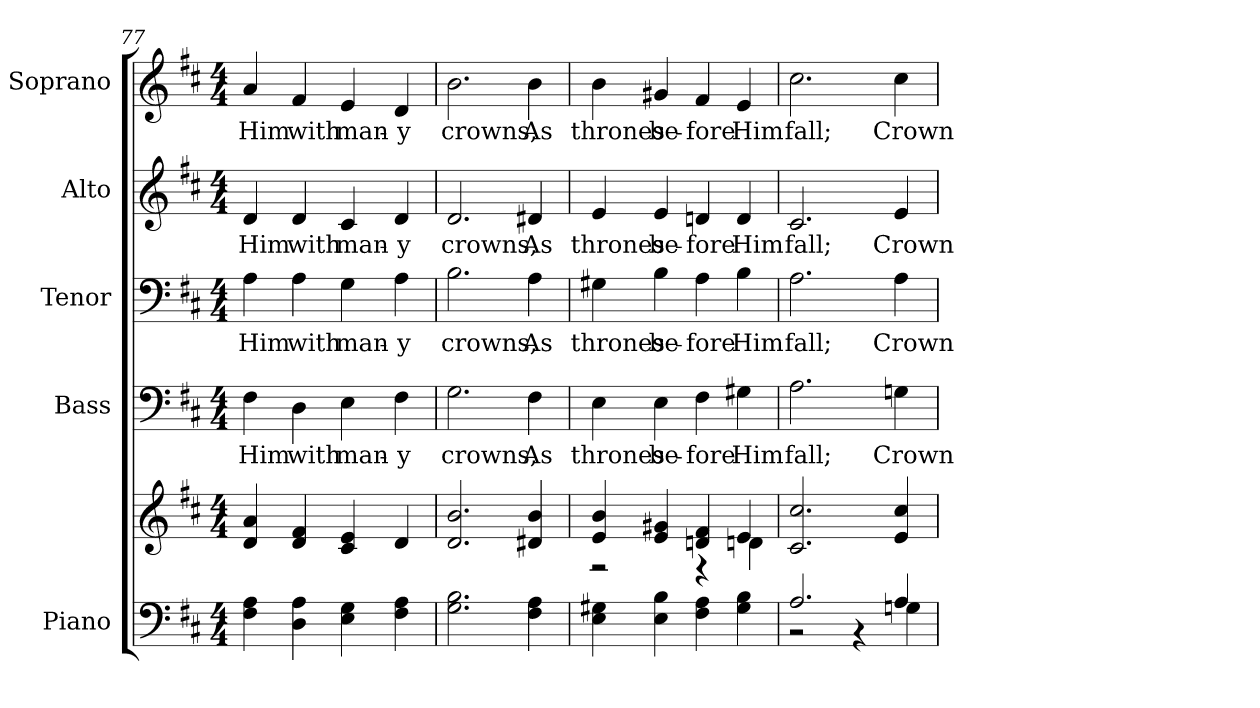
**kern	**kern	**kern	**text	**kern	**text	**kern	**text	**kern	**text
*part5	*part5	*part4	*part4	*part3	*part3	*part2	*part2	*part1	*part1
*staff6	*staff5	*staff4	*staff4	*staff3	*staff3	*staff2	*staff2	*staff1	*staff1
*I"Piano	*	*I"Bass	*	*I"Tenor	*	*I"Alto	*	*I"Soprano	*
*I'Pno.	*	*I'B.	*	*I'T.	*	*I'A.	*	*I'S.	*
!!LO:PB:g=z
*clefF4	*clefG2	*clefF4	*	*clefF4	*	*clefG2	*	*clefG2	*
*k[f#c#]	*k[f#c#]	*k[f#c#]	*	*k[f#c#]	*	*k[f#c#]	*	*k[f#c#]	*
*D:	*D:	*D:	*	*D:	*	*D:	*	*D:	*
*M4/4	*M4/4	*M4/4	*	*M4/4	*	*M4/4	*	*M4/4	*
=77	=77	=77	=77	=77	=77	=77	=77	=77	=77
!	!	!	!LO:LY:b:color=#000000	!	!	!	!	!	!
!	!	!	!	!	!LO:LY:b:color=#000000	!	!	!	!
!	!	!	!	!	!	!	!LO:LY:b:color=#000000	!	!
!	!	!	!	!	!	!	!	!	!LO:LY:b:color=#000000
4F#i\ 4Ai	4di/ 4ai	4F#i\	Him	4Ai\	Him	4di/	Him	4ai/	Him
!	!	!	!LO:LY:b:color=#000000	!	!	!	!	!	!
!	!	!	!	!	!LO:LY:b:color=#000000	!	!	!	!
!	!	!	!	!	!	!	!LO:LY:b:color=#000000	!	!
!	!	!	!	!	!	!	!	!	!LO:LY:b:color=#000000
4Di\ 4Ai	4di/ 4f#i	4Di\	with	4Ai\	with	4di/	with	4f#i/	with
!	!	!	!LO:LY:b:color=#000000	!	!	!	!	!	!
!	!	!	!	!	!LO:LY:b:color=#000000	!	!	!	!
!	!	!	!	!	!	!	!LO:LY:b:color=#000000	!	!
!	!	!	!	!	!	!	!	!	!LO:LY:b:color=#000000
4Ei\ 4Gi	4c#i/ 4ei	4Ei\	man-	4Gi\	man-	4c#i/	man-	4ei/	man-
!	!	!	!LO:LY:b:color=#000000	!	!	!	!	!	!
!	!	!	!	!	!LO:LY:b:color=#000000	!	!	!	!
!	!	!	!	!	!	!	!LO:LY:b:color=#000000	!	!
!	!	!	!	!	!	!	!	!	!LO:LY:b:color=#000000
4F#i\ 4Ai	4di/	4F#i\	-y	4Ai\	-y	4di/	-y	4di/	-y
=78	=78	=78	=78	=78	=78	=78	=78	=78	=78
!	!	!	!LO:LY:b:color=#000000	!	!	!	!	!	!
!	!	!	!	!	!LO:LY:b:color=#000000	!	!	!	!
!	!	!	!	!	!	!	!LO:LY:b:color=#000000	!	!
!	!	!	!	!	!	!	!	!	!LO:LY:b:color=#000000
2.Gi\ 2.Bi	2.di/ 2.bi	2.Gi\	crowns,	2.Bi\	crowns,	2.di/	crowns,	2.bi\	crowns,
!	!	!	!LO:LY:b:color=#000000	!	!	!	!	!	!
!	!	!	!	!	!LO:LY:b:color=#000000	!	!	!	!
!	!	!	!	!	!	!	!LO:LY:b:color=#000000	!	!
!	!	!	!	!	!	!	!	!	!LO:LY:b:color=#000000
4F#i\ 4Ai	4d#Xi/ 4bi	4F#i\	As	4Ai\	As	4d#Xi/	As	4bi\	As
!!LO:PB:g=z
=79	=79	=79	=79	=79	=79	=79	=79	=79	=79
*	*^	*	*	*	*	*	*	*	*
!	!	!	!	!LO:LY:b:color=#000000	!	!	!	!	!	!
!	!	!	!	!	!	!LO:LY:b:color=#000000	!	!	!	!
!	!	!	!	!	!	!	!	!LO:LY:b:color=#000000	!	!
!	!	!	!	!	!	!	!	!	!	!LO:LY:b:color=#000000
4Ei\ 4G#Xi	4ei/ 4bi	2r	4Ei\	thrones	4G#Xi\	thrones	4ei/	thrones	4bi\	thrones
!	!	!	!	!LO:LY:b:color=#000000	!	!	!	!	!	!
!	!	!	!	!	!	!LO:LY:b:color=#000000	!	!	!	!
!	!	!	!	!	!	!	!	!LO:LY:b:color=#000000	!	!
!	!	!	!	!	!	!	!	!	!	!LO:LY:b:color=#000000
4Ei\ 4Bi	4ei/ 4g#Xi	.	4Ei\	be-	4Bi\	be-	4ei/	be-	4g#Xi/	be-
!	!	!	!	!LO:LY:b:color=#000000	!	!	!	!	!	!
!	!	!	!	!	!	!LO:LY:b:color=#000000	!	!	!	!
!	!	!	!	!	!	!	!	!LO:LY:b:color=#000000	!	!
!	!	!	!	!	!	!	!	!	!	!LO:LY:b:color=#000000
4F#i\ 4Ai	4dni/ 4f#i	4r	4F#i\	-fore	4Ai\	-fore	4dni/	-fore	4f#i/	-fore
!	!	!	!	!LO:LY:b:color=#000000	!	!	!	!	!	!
!	!	!	!	!	!	!LO:LY:b:color=#000000	!	!	!	!
!	!	!	!	!	!	!	!	!LO:LY:b:color=#000000	!	!
!	!	!	!	!	!	!	!	!	!	!LO:LY:b:color=#000000
4G#i\ 4Bi	4ei/	4dni\	4G#Xi\	Him	4Bi\	Him	4di/	Him	4ei/	Him
*	*v	*v	*	*	*	*	*	*	*	*
=80	=80	=80	=80	=80	=80	=80	=80	=80	=80
*^	*	*	*	*	*	*	*	*	*
*	*	*^	*	*	*	*	*	*	*	*
!	!	!	!	!	!LO:LY:b:color=#000000	!	!	!	!	!	!
*	*	*v	*v	*	*	*	*	*	*	*	*
*	*	*^	*	*	*	*	*	*	*	*
!	!	!	!	!	!	!	!LO:LY:b:color=#000000	!	!	!	!
*	*	*v	*v	*	*	*	*	*	*	*	*
*	*	*^	*	*	*	*	*	*	*	*
!	!	!	!	!	!	!	!	!	!LO:LY:b:color=#000000	!	!
*	*	*v	*v	*	*	*	*	*	*	*	*
*	*	*^	*	*	*	*	*	*	*	*
!	!	!	!	!	!	!	!	!	!	!	!LO:LY:b:color=#000000
*	*	*v	*v	*	*	*	*	*	*	*	*
2.Ai/	2r	2.c#i/ 2.cc#i	2.Ai\	fall;	2.Ai\	fall;	2.c#i/	fall;	2.cc#i\	fall;
.	4r	.	.	.	.	.	.	.	.	.
!	!	!	!	!LO:LY:b:color=#000000	!	!	!	!	!	!
!	!	!	!	!	!	!LO:LY:b:color=#000000	!	!	!	!
!	!	!	!	!	!	!	!	!LO:LY:b:color=#000000	!	!
!	!	!	!	!	!	!	!	!	!	!LO:LY:b:color=#000000
4Ai/	4Gni\	4ei/ 4cc#i	4Gni\	Crown	4Ai\	Crown	4ei/	Crown	4cc#i\	Crown
*v	*v	*	*	*	*	*	*	*	*	*
=	=	=	=	=	=	=	=	=	=
*-	*-	*-	*-	*-	*-	*-	*-	*-	*-
